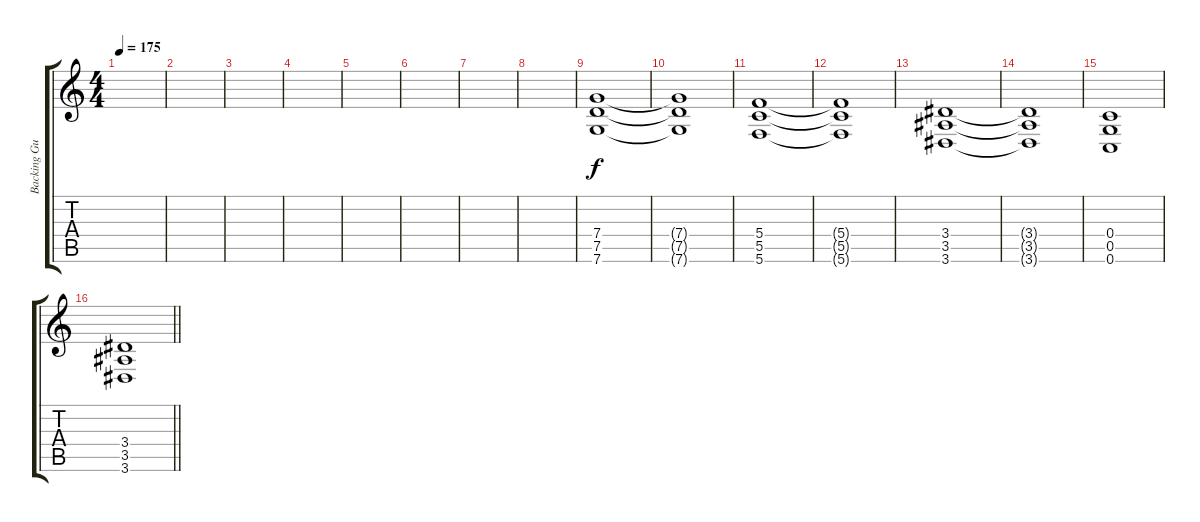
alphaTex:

\track ("Backing Guitar" "Backing Gu") {instrument overdrivenguitar}
\staff {score tabs}
\tuning (D4 A3 F3 C3 G2 C2) {hide}
\ts (4 4)
\tempo 175
\clef g2
\ks c
|
|
|
|
|
|
|
|
(7.4 7.5 7.6).1{volume 16} |
(7.4{t} 7.5{t} 7.6{t}).1 |
(5.4 5.5 5.6).1 |
(5.4{t} 5.5{t} 5.6{t}).1 |
(3.4 3.5 3.6).1 |
(3.4{t} 3.5{t} 3.6{t}).1 |
(0.4 0.5 0.6).1 |
\barLineRight lightlight
(3.4 3.5 3.6).1
